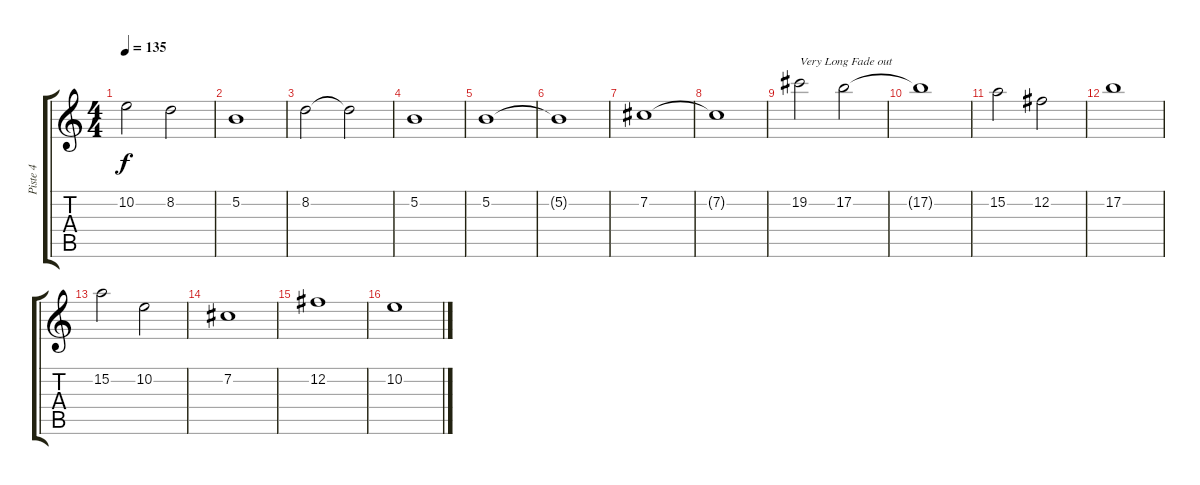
\track ("Piste 4" "Piste 4") {instrument distortionguitar}
\staff {score tabs}
\tuning (B3 Gb3 D3 A2 E2 B1) {hide}
\ts (4 4)
\tempo 135
\clef g2
\ks c
10.2.2{dy f} 8.2.2 |
5.2.1 |
8.2.2 8.2{t}.2 |
5.2.1 |
5.2.1 |
5.2{t}.1 |
7.2.1 |
7.2{t}.1 |
19.2.2{txt "Very Long Fade out" volume 10} 17.2.2 |
17.2{t}.1 |
15.2.2 12.2.2 |
17.2.1 |
15.2.2{volume 6} 10.2.2 |
7.2.1 |
12.2.1 |
10.2.1
